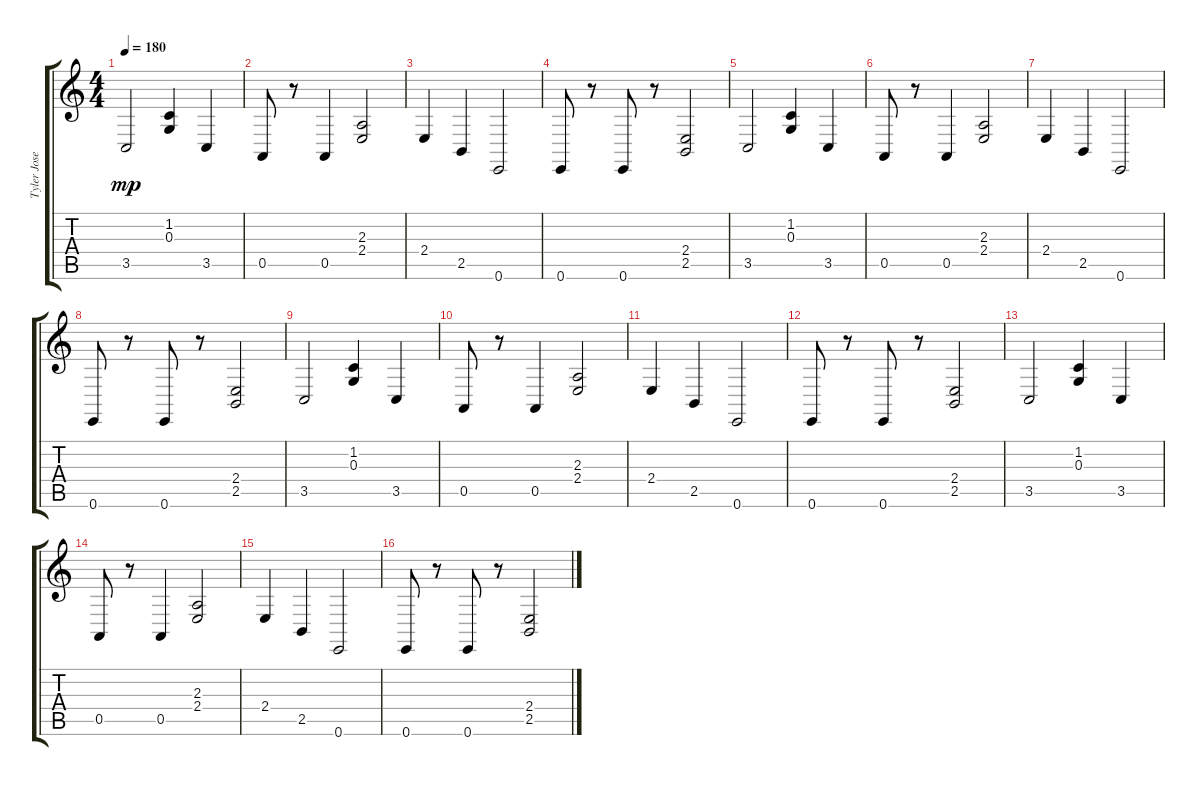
\track ("Tyler Joseph (piano)" "Tyler Jose") {instrument acousticgrandpiano}
\staff {score tabs}
\tuning (E4 B3 G3 D3 A2 E2) {hide}
\ts (4 4)
\tempo 180
\clef g2
\ks c
3.5.2{dy mp} (1.2 0.3).4 3.5.4 |
0.5.8 r.8 0.5.4 (2.3 2.4).2 |
2.4.4 2.5.4 0.6.2 |
0.6.8 r.8 0.6.8 r.8 (2.4 2.5).2 |
3.5.2 (1.2 0.3).4 3.5.4 |
0.5.8 r.8 0.5.4 (2.3 2.4).2 |
2.4.4 2.5.4 0.6.2 |
0.6.8 r.8 0.6.8 r.8 (2.4 2.5).2 |
3.5.2 (1.2 0.3).4 3.5.4 |
0.5.8 r.8 0.5.4 (2.3 2.4).2 |
2.4.4 2.5.4 0.6.2 |
0.6.8 r.8 0.6.8 r.8 (2.4 2.5).2 |
3.5.2 (1.2 0.3).4 3.5.4 |
0.5.8 r.8 0.5.4 (2.3 2.4).2 |
2.4.4 2.5.4 0.6.2 |
0.6.8 r.8 0.6.8 r.8 (2.4 2.5).2
